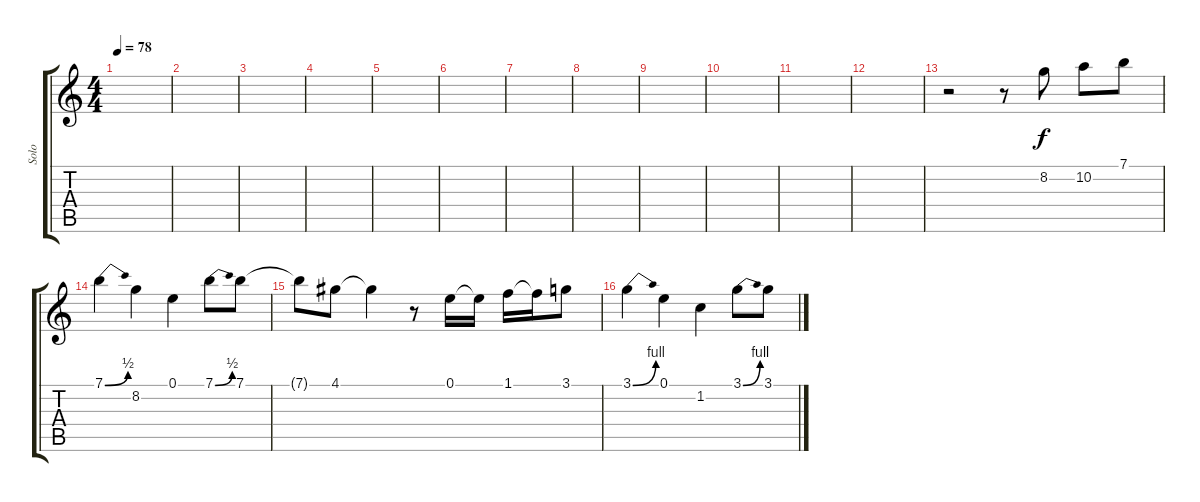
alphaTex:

\track ("Solo" "Solo") {instrument overdrivenguitar}
\staff {score tabs}
\tuning (E4 B3 G3 D3 A2 E2) {hide}
\ts (4 4)
\tempo 78
\clef g2
\ks c
|
|
|
|
|
|
|
|
|
|
|
|
r.2 r.8 8.2.8 10.2.8 7.1.8 |
7.1{be (bend 0 0 60 2)}.4 8.2.4 0.1.4 7.1{be (bend 0 0 60 2)}.8 7.1.8 |
7.1{t}.8 4.1.8 4.1{t}.4 r.8 0.1.16 0.1{t}.16 1.1.16 1.1{t}.16 3.1.8 |
3.1{be (bend 0 0 60 4)}.4 0.1.4 1.2.4 3.1{be (bend 0 0 60 4)}.8 3.1.8
